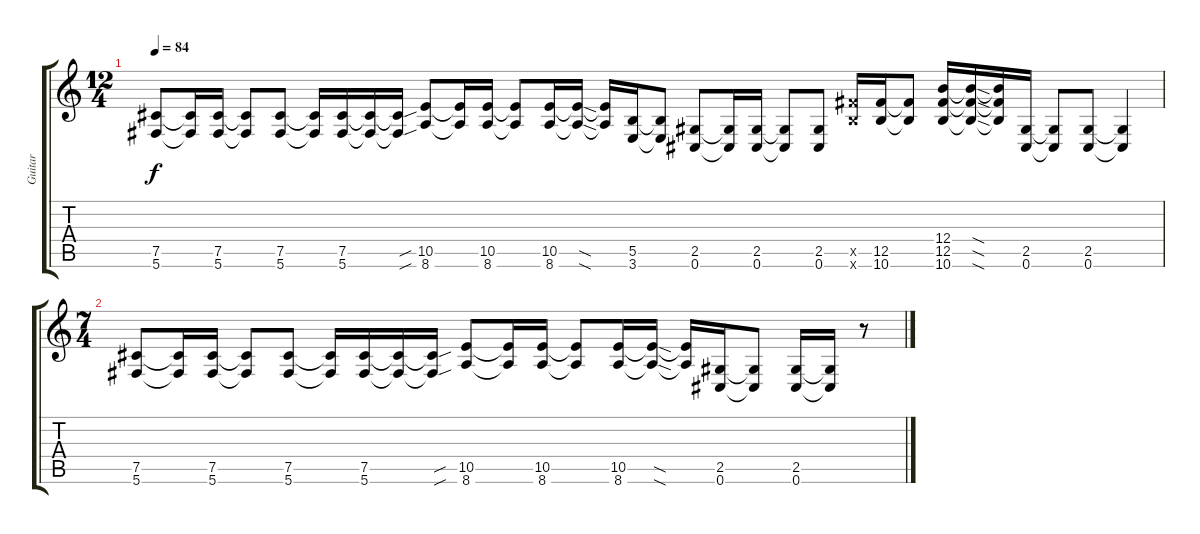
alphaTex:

\track ("Guitar" "Guitar") {instrument electricguitarclean}
\staff {score tabs}
\tuning (Db4 Ab3 E3 B2 Gb2 Db2) {hide}
\ts (12 4)
\tempo 84
\clef g2
\ks c
(7.5 5.6).8{dy f} (7.5{t} 5.6{t}).16 (7.5 5.6).16 (7.5{t} 5.6{t}).8 (7.5 5.6).8 (7.5{t} 5.6{t}).16 (7.5 5.6).16 (7.5{t} 5.6{t}).16 (7.5{sou t} 5.6{sou t}).16 (10.5 8.6).8 (10.5{t} 8.6{t}).16 (10.5 8.6).16 (10.5{t} 8.6{t}).8 (10.5 8.6).16 (10.5{sod t} 8.6{sod t}).16 (10.5{t} 8.6{t}).16 (5.5 3.6).16 (5.5{t} 3.6{t}).8 (2.5 0.6).8 (2.5{t} 0.6{t}).16 (2.5 0.6).16 (2.5{t} 0.6{t}).8 (2.5 0.6).8 (12.5{x} 10.6{x}).16 (12.5 10.6).16 (12.5{t} 10.6{t}).8 (12.4 12.5 10.6).16 (12.4{sod t} 12.5{sod t} 10.6{sod t}).16 (12.4{t} 12.5{t} 10.6{t}).16 (2.5 0.6).16 (2.5{t} 0.6{t}).8 (2.5 0.6).8 (2.5{t} 0.6{t}).4 |
\ts (7 4)
(7.5 5.6).8 (7.5{t} 5.6{t}).16 (7.5 5.6).16 (7.5{t} 5.6{t}).8 (7.5 5.6).8 (7.5{t} 5.6{t}).16 (7.5 5.6).16 (7.5{t} 5.6{t}).16 (7.5{sou t} 5.6{sou t}).16 (10.5 8.6).8 (10.5{t} 8.6{t}).16 (10.5 8.6).16 (10.5{t} 8.6{t}).8 (10.5 8.6).16 (10.5{sod t} 8.6{sod t}).16 (10.5{t} 8.6{t}).16 (2.5 0.6).16 (2.5{t} 0.6{t}).8 (2.5 0.6).16 (2.5{t} 0.6{t}).16 r.8
